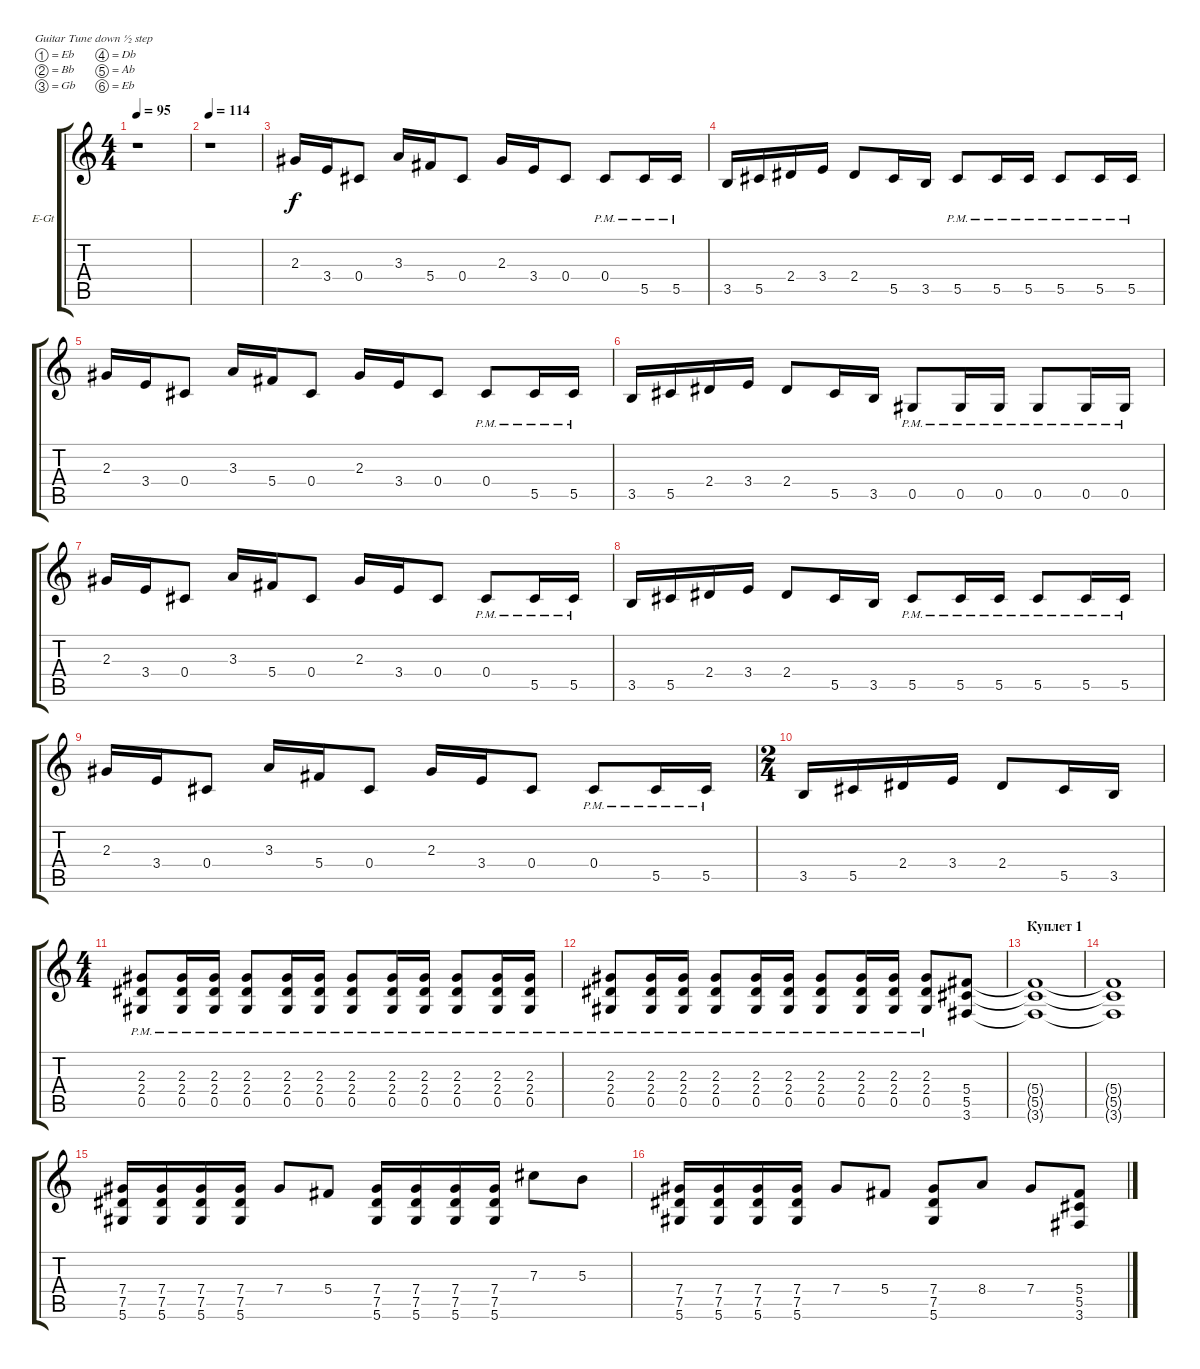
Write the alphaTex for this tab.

\bracketExtendMode groupsimilarinstruments
\firstSystemTrackNameOrientation horizontal
\otherSystemsTrackNameOrientation horizontal
\track ("Гитара 2" "E-Gt") {instrument distortionguitar}
\staff {score tabs}
\tuning (Eb4 Bb3 Gb3 Db3 Ab2 Eb2)
\ts (4 4)
\tempo 95
\clef g2
\ks c
r.1{dy f} |
\tempo 114
r.1 |
2.3.16 3.4.16 0.4.8 3.3.16 5.4.16 0.4.8 2.3.16 3.4.16 0.4.8 0.4{pm}.8 5.5{pm}.16 5.5{pm}.16 |
3.5.16 5.5.16 2.4.16 3.4.16 2.4.8 5.5.16 3.5.16 5.5{pm}.8 5.5{pm}.16 5.5{pm}.16 5.5{pm}.8 5.5{pm}.16 5.5{pm}.16 |
2.3.16 3.4.16 0.4.8 3.3.16 5.4.16 0.4.8 2.3.16 3.4.16 0.4.8 0.4{pm}.8 5.5{pm}.16 5.5{pm}.16 |
3.5.16 5.5.16 2.4.16 3.4.16 2.4.8 5.5.16 3.5.16 0.5{pm}.8 0.5{pm}.16 0.5{pm}.16 0.5{pm}.8 0.5{pm}.16 0.5{pm}.16 |
2.3.16 3.4.16 0.4.8 3.3.16 5.4.16 0.4.8 2.3.16 3.4.16 0.4.8 0.4{pm}.8 5.5{pm}.16 5.5{pm}.16 |
3.5.16 5.5.16 2.4.16 3.4.16 2.4.8 5.5.16 3.5.16 5.5{pm}.8 5.5{pm}.16 5.5{pm}.16 5.5{pm}.8 5.5{pm}.16 5.5{pm}.16 |
2.3.16 3.4.16 0.4.8 3.3.16 5.4.16 0.4.8 2.3.16 3.4.16 0.4.8 0.4{pm}.8 5.5{pm}.16 5.5{pm}.16 |
\ts (2 4)
3.5.16 5.5.16 2.4.16 3.4.16 2.4.8 5.5.16 3.5.16 |
\ts (4 4)
(2.4{pm} 0.5{pm} 2.3{pm}).8 (2.4{pm} 0.5{pm} 2.3{pm}).16 (2.4{pm} 0.5{pm} 2.3{pm}).16 (2.4{pm} 0.5{pm} 2.3{pm}).8 (2.4{pm} 0.5{pm} 2.3{pm}).16 (2.4{pm} 0.5{pm} 2.3{pm}).16 (2.4{pm} 0.5{pm} 2.3{pm}).8 (2.4{pm} 0.5{pm} 2.3{pm}).16 (2.4{pm} 0.5{pm} 2.3{pm}).16 (2.4{pm} 0.5{pm} 2.3{pm}).8 (2.4{pm} 0.5{pm} 2.3{pm}).16 (2.4{pm} 0.5{pm} 2.3{pm}).16 |
(2.4{pm} 0.5{pm} 2.3{pm}).8 (2.4{pm} 0.5{pm} 2.3{pm}).16 (2.4{pm} 0.5{pm} 2.3{pm}).16 (2.4{pm} 0.5{pm} 2.3{pm}).8 (2.4{pm} 0.5{pm} 2.3{pm}).16 (2.4{pm} 0.5{pm} 2.3{pm}).16 (2.4{pm} 0.5{pm} 2.3{pm}).8 (2.4{pm} 0.5{pm} 2.3{pm}).16 (2.4{pm} 0.5{pm} 2.3{pm}).16 (2.4{pm} 0.5{pm} 2.3{pm}).8 (5.4 5.5 3.6).8 |
\section ("" "Куплет 1")
(5.4{t} 5.5{t} 3.6{t}).1 |
(5.4{t} 5.5{t} 3.6{t}).1 |
(7.5 5.6 7.4).16 (7.5 5.6 7.4).16 (7.5 5.6 7.4).16 (7.5 5.6 7.4).16 7.4.8 5.4.8 (7.5 5.6 7.4).16 (7.5 5.6 7.4).16 (7.5 5.6 7.4).16 (7.5 5.6 7.4).16 7.3.8 5.3.8 |
(7.5 5.6 7.4).16 (7.5 5.6 7.4).16 (7.5 5.6 7.4).16 (7.5 5.6 7.4).16 7.4.8 5.4.8 (7.5 5.6 7.4).8 8.4.8 7.4.8 (5.4 5.5 3.6).8
